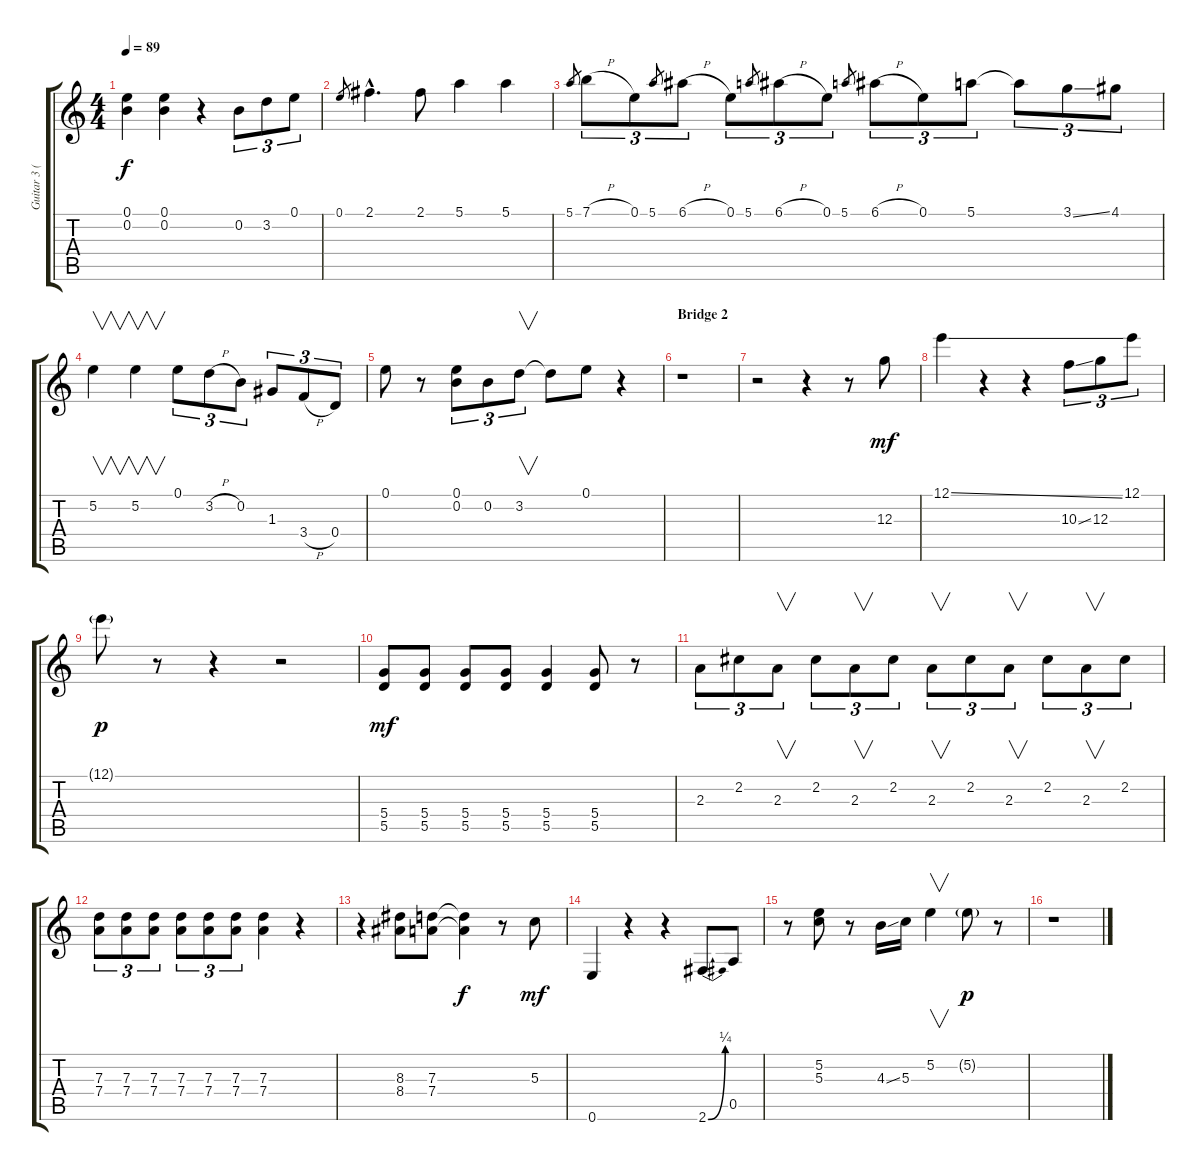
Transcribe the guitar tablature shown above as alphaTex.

\track ("Guitar 3 (Slide Guitar)" "Guitar 3 (") {instrument acousticguitarsteel}
\staff {score tabs}
\tuning (E4 B3 G3 D3 A2 E2) {hide}
\ts (4 4)
\tempo 89
\clef g2
\ks c
(0.1{t} 0.2{t}).4{dy f} (0.1 0.2).4 r.4 0.2.8{tu (3 2)} 3.2.8{tu (3 2)} 0.1.8{tu (3 2)} |
0.1.8{gr} 2.1{hac}.4{d} 2.1.8 5.1.4 5.1.4 |
5.1.8{gr} 7.1{h}.8{tu (3 2)} 0.1.8{tu (3 2)} 5.1.8{gr} 6.1{h}.8{tu (3 2)} 0.1.8{tu (3 2)} 5.1.8{gr} 6.1{h}.8{tu (3 2)} 0.1.8{tu (3 2)} 5.1.8{gr} 6.1{h}.8{tu (3 2)} 0.1.8{tu (3 2)} 5.1.8{tu (3 2)} 5.1{t}.8{tu (3 2)} 3.1{ss}.8{tu (3 2)} 4.1.8{tu (3 2)} |
5.2.4{v} 5.2.4{v} 0.1.8{tu (3 2)} 3.2{h}.8{tu (3 2)} 0.2.8{tu (3 2)} 1.3.8{tu (3 2)} 3.4{h}.8{tu (3 2)} 0.4.8{tu (3 2)} |
0.1.8 r.8 (0.1 0.2).8{tu (3 2)} 0.2.8{tu (3 2)} 3.2.8{v tu (3 2)} 3.2{t}.8 0.1.8 r.4 |
\section ("" "Bridge 2")
r.1 |
r.2 r.4 r.8 12.3.8{dy mf} |
12.1{ss}.4 r.4 r.4 10.3{ss}.8{tu (3 2)} 12.3.8{tu (3 2)} 12.1.8{tu (3 2)} |
12.1{g}.8{dy p} r.8 r.4 r.2 |
(5.4 5.5).8{dy mf} (5.4 5.5).8 (5.4 5.5).8 (5.4 5.5).8 (5.4 5.5).4 (5.4 5.5).8 r.8 |
2.3.8{tu (3 2)} 2.2.8{tu (3 2)} 2.3.8{v tu (3 2)} 2.2.8{tu (3 2)} 2.3.8{v tu (3 2)} 2.2.8{tu (3 2)} 2.3.8{v tu (3 2)} 2.2.8{tu (3 2)} 2.3.8{v tu (3 2)} 2.2.8{tu (3 2)} 2.3.8{v tu (3 2)} 2.2.8{tu (3 2)} |
(7.3 7.4).8{tu (3 2)} (7.3 7.4).8{tu (3 2)} (7.3 7.4).8{tu (3 2)} (7.3 7.4).8{tu (3 2)} (7.3 7.4).8{tu (3 2)} (7.3 7.4).8{tu (3 2)} (7.3 7.4).4 r.4 |
r.4 (8.3 8.4).8 (7.3 7.4).8 (7.3{t} 7.4{t}).4{dy f} r.8 5.3.8{dy mf} |
0.6.4 r.4 r.4 2.6{be (bend 0 0 60 1)}.8 0.5.8 |
r.8 (5.2 5.3).8 r.8 4.3{ss}.16 5.3.16 5.2.4{v} 5.2{g}.8{dy p} r.8 |
r.1
